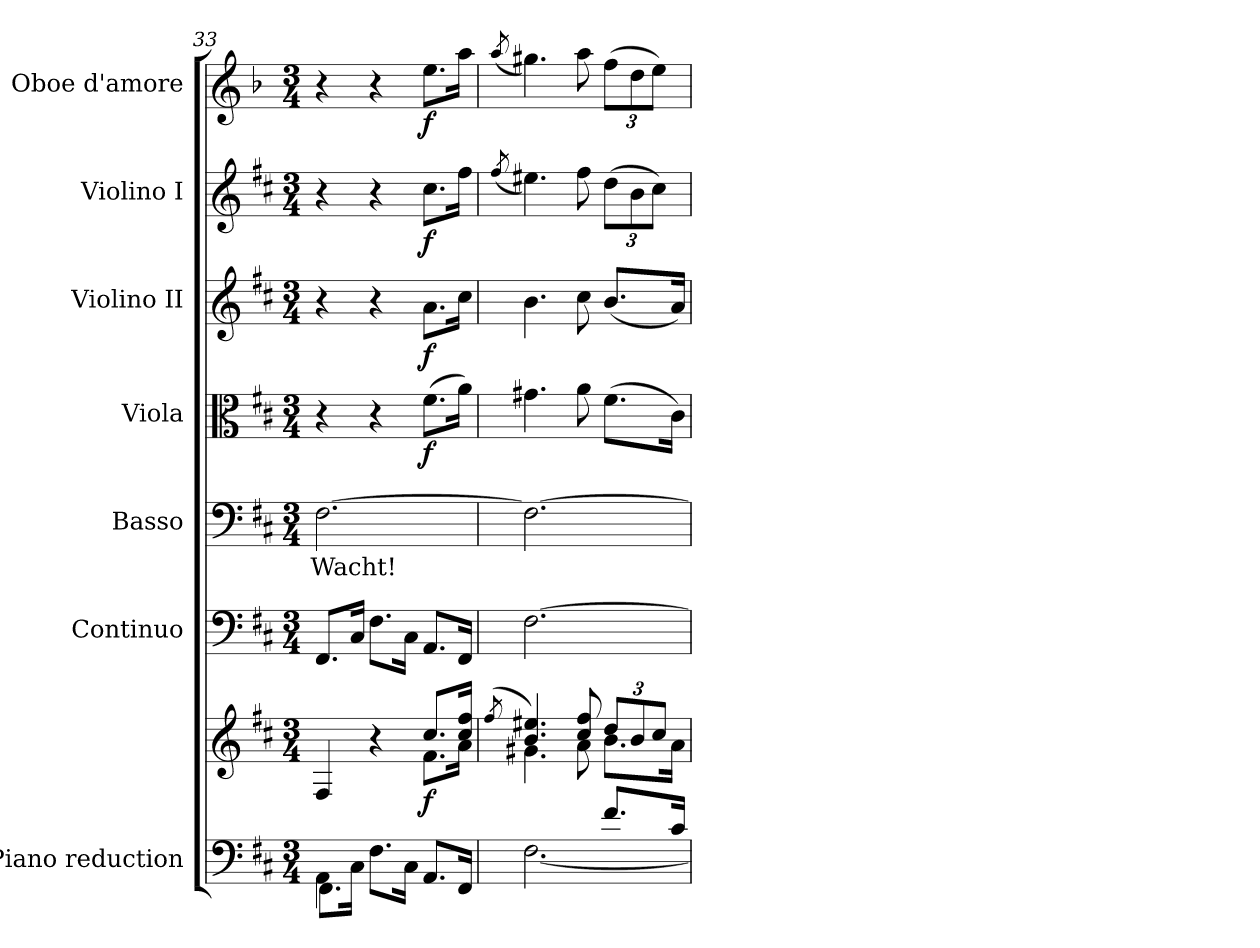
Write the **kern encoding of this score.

**kern	**kern	**dynam	**kern	**kern	**text	**kern	**dynam	**kern	**dynam	**kern	**dynam	**kern	**dynam
*part7	*part7	*part7	*part6	*part5	*part5	*part4	*part4	*part3	*part3	*part2	*part2	*part1	*part1
*staff8	*staff7	*staff7/8	*staff6	*staff5	*staff5	*staff4	*staff4	*staff3	*staff3	*staff2	*staff2	*staff1	*staff1
*I"Piano reduction	*	*	*I"Continuo	*I"Basso	*	*I"Viola	*	*I"Violino II	*	*I"Violino I	*	*I"Oboe d'amore	*
*I'Pno	*	*	*	*	*	*	*	*	*	*	*	*I'Ob	*
*clefF4	*clefG2	*	*clefF4	*clefF4	*	*clefC3	*	*clefG2	*	*clefG2	*	*clefG2	*
*	*	*	*	*	*	*	*	*	*	*	*	*ITrd2c3	*
*k[f#c#]	*k[f#c#]	*	*k[f#c#]	*k[f#c#]	*	*k[f#c#]	*	*k[f#c#]	*	*k[f#c#]	*	*k[f#c#]	*
*M3/4	*M3/4	*	*M3/4	*M3/4	*	*M3/4	*	*M3/4	*	*M3/4	*	*M3/4	*
=33	=33	=33	=33	=33	=33	=33	=33	=33	=33	=33	=33	=33	=33
*^	*^	*	*	*	*	*	*	*	*	*	*	*	*
!	!	!	!	!	!	!	!LO:LY:b	!	!	!	!	!	!	!	!
4AA\	8.FF#\L	4F#/	4ryy	.	8.FF#/L	[2.F#\	Wacht!	4r	.	4r	.	4r	.	4r	.
.	16C#\Jk	.	.	.	16C#/Jk	.	.	.	.	.	.	.	.	.	.
2ryy	8.F#\L	4r	4ryy	.	8.F#\L	.	.	4r	.	4r	.	4r	.	4r	.
.	16C#\Jk	.	.	.	16C#\Jk	.	.	.	.	.	.	.	.	.	.
!	!	!	!	!LO:DY:b	!	!	!	!	!LO:DY:b	!	!LO:DY:b	!	!LO:DY:b	!	!LO:DY:b
.	8.AA/L	8.cc#/L	8.f#\L	f	8.AA/L	.	.	(8.f#\L	f	8.a\L	f	8.cc#\L	f	8.cc#\L	f
.	16FF#/Jk	16cc#/ 16ff#/Jk	16a\Jk	.	16FF#/Jk	.	.	16a\Jk)	.	16cc#\Jk	.	16ff#\Jk	.	16ff#\Jk	.
=34	=34	=34	=34	=34	=34	=34	=34	=34	=34	=34	=34	=34	=34	=34	=34
.	.	(>8qff#/	.	.	.	.	.	.	.	.	.	(8qff#/	.	(8qff#/	.
2ryy	[2.F#\	4.b/ 4.ee#X/)	4.g#X\	.	[2.F#\	2.F#\_	.	4.g#X\	.	4.b\	.	4.ee#X\)	.	4.ee#X\)	.
.	.	8cc#/ 8ff#/	8a\	.	.	.	.	8a\	.	8cc#\	.	8ff#\	.	8ff#\	.
*	*	*Xbrackettup	*	*	*	*	*	*	*	*	*	*Xbrackettup	*	*Xbrackettup	*
8.f#/L	.	12dd/L	8.b\L	.	.	.	.	(8.f#\L	.	(8.b/L	.	(12dd\L	.	(12dd\L	.
.	.	12b/	.	.	.	.	.	.	.	.	.	12b\	.	12b\	.
.	.	12cc#/J	.	.	.	.	.	.	.	.	.	12cc#\J)	.	12cc#\J)	.
16c#/Jk	.	.	16a\Jk	.	.	.	.	16c#\Jk)	.	16a/Jk)	.	.	.	.	.
*v	*v	*	*	*	*	*	*	*	*	*	*	*	*	*	*
*	*v	*v	*	*	*	*	*	*	*	*	*	*	*	*
=	=	=	=	=	=	=	=	=	=	=	=	=	=
*-	*-	*-	*-	*-	*-	*-	*-	*-	*-	*-	*-	*-	*-
